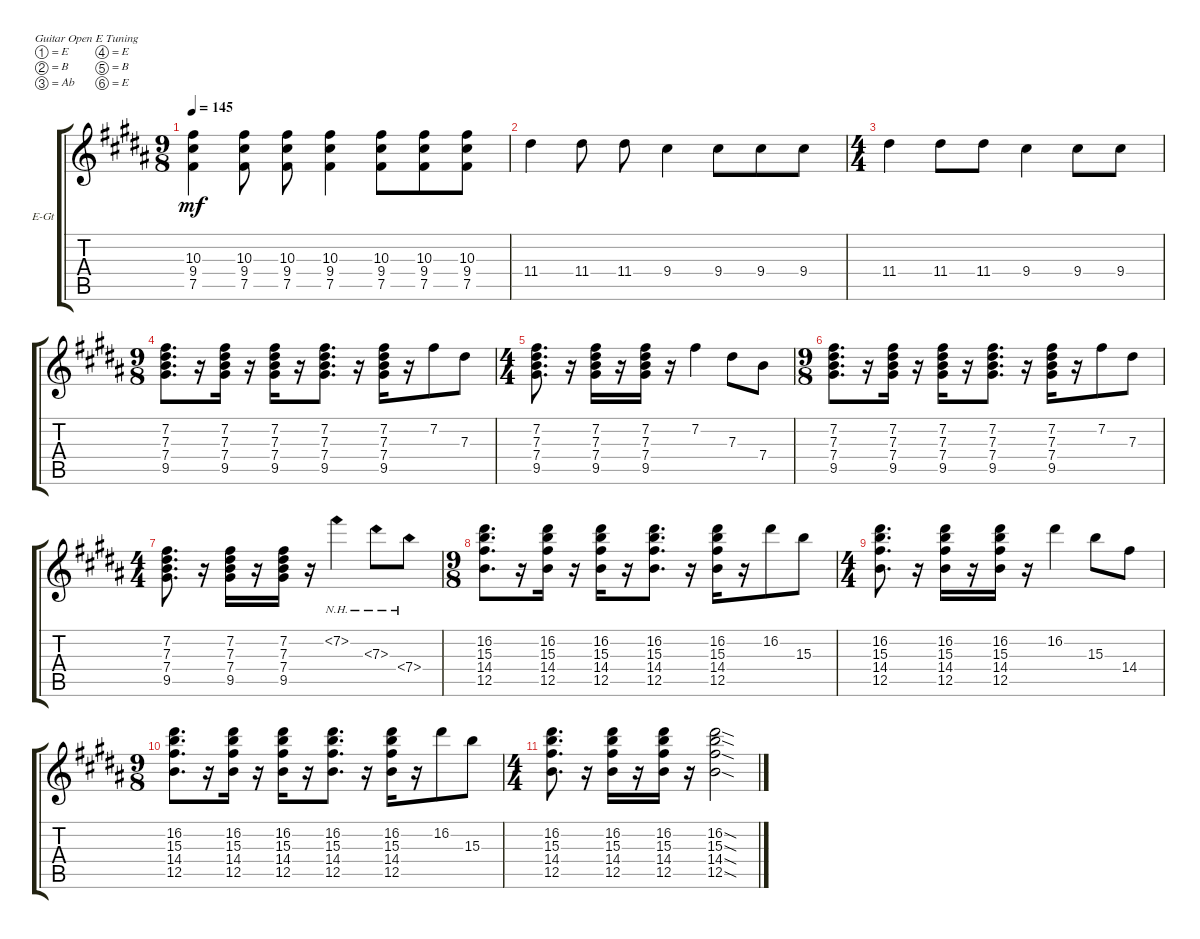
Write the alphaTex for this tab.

\defaultSystemsLayout 4
\bracketExtendMode groupsimilarinstruments
\firstSystemTrackNameOrientation horizontal
\otherSystemsTrackNameOrientation horizontal
\track ("Electric Guitar" "E-Gt") {instrument electricguitarclean}
\staff {score tabs}
\tuning (E4 B3 Ab3 E3 B2 E2)
\ts (9 8)
\tempo 145
\clef g2
\ks g#minor
(7.5 9.4 10.3).4{dy mf} (7.5 9.4 10.3).8 (7.5 9.4 10.3).8 (7.5 9.4 10.3).4 (7.5 9.4 10.3).8 (7.5 9.4 10.3).8 (7.5 9.4 10.3).8 |
11.4.4 11.4.8 11.4.8 9.4.4 9.4.8 9.4.8 9.4.8 |
\ts (4 4)
11.4.4 11.4.8 11.4.8 9.4.4 9.4.8 9.4.8 |
\ts (9 8)
(9.5 7.4 7.3 7.2).8{d} r.16 (9.5 7.4 7.3 7.2).16 r.16 (9.5 7.4 7.3 7.2).16 r.16 (9.5 7.4 7.3 7.2).8{d} r.16 (9.5 7.4 7.3 7.2).16 r.16 7.2.8 7.3.8 |
\ts (4 4)
(9.5 7.4 7.3 7.2).8{d} r.16 (9.5 7.4 7.3 7.2).16 r.16 (9.5 7.4 7.3 7.2).16 r.16 7.2.4 7.3.8 7.4.8 |
\ts (9 8)
(9.5 7.4 7.3 7.2).8{d} r.16 (9.5 7.4 7.3 7.2).16 r.16 (9.5 7.4 7.3 7.2).16 r.16 (9.5 7.4 7.3 7.2).8{d} r.16 (9.5 7.4 7.3 7.2).16 r.16 7.2.8 7.3.8 |
\ts (4 4)
(9.5 7.4 7.3 7.2).8{d} r.16 (9.5 7.4 7.3 7.2).16 r.16 (9.5 7.4 7.3 7.2).16 r.16 7.2{nh}.4 7.3{nh}.8 7.4{nh}.8 |
\ts (9 8)
(12.5 14.4 15.3 16.2).8{d} r.16 (12.5 14.4 15.3 16.2).16 r.16 (12.5 14.4 15.3 16.2).16 r.16 (12.5 14.4 15.3 16.2).8{d} r.16 (12.5 14.4 15.3 16.2).16 r.16 16.2.8 15.3.8 |
\ts (4 4)
(12.5 14.4 15.3 16.2).8{d} r.16 (12.5 14.4 15.3 16.2).16 r.16 (12.5 14.4 15.3 16.2).16 r.16 16.2.4 15.3.8 14.4.8 |
\ts (9 8)
(12.5 14.4 15.3 16.2).8{d} r.16 (12.5 14.4 15.3 16.2).16 r.16 (12.5 14.4 15.3 16.2).16 r.16 (12.5 14.4 15.3 16.2).8{d} r.16 (12.5 14.4 15.3 16.2).16 r.16 16.2.8 15.3.8 |
\ts (4 4)
(12.5 14.4 15.3 16.2).8{d} r.16 (12.5 14.4 15.3 16.2).16 r.16 (12.5 14.4 15.3 16.2).16 r.16 (12.5{sod} 14.4{sod} 15.3{sod} 16.2{sod}).2
